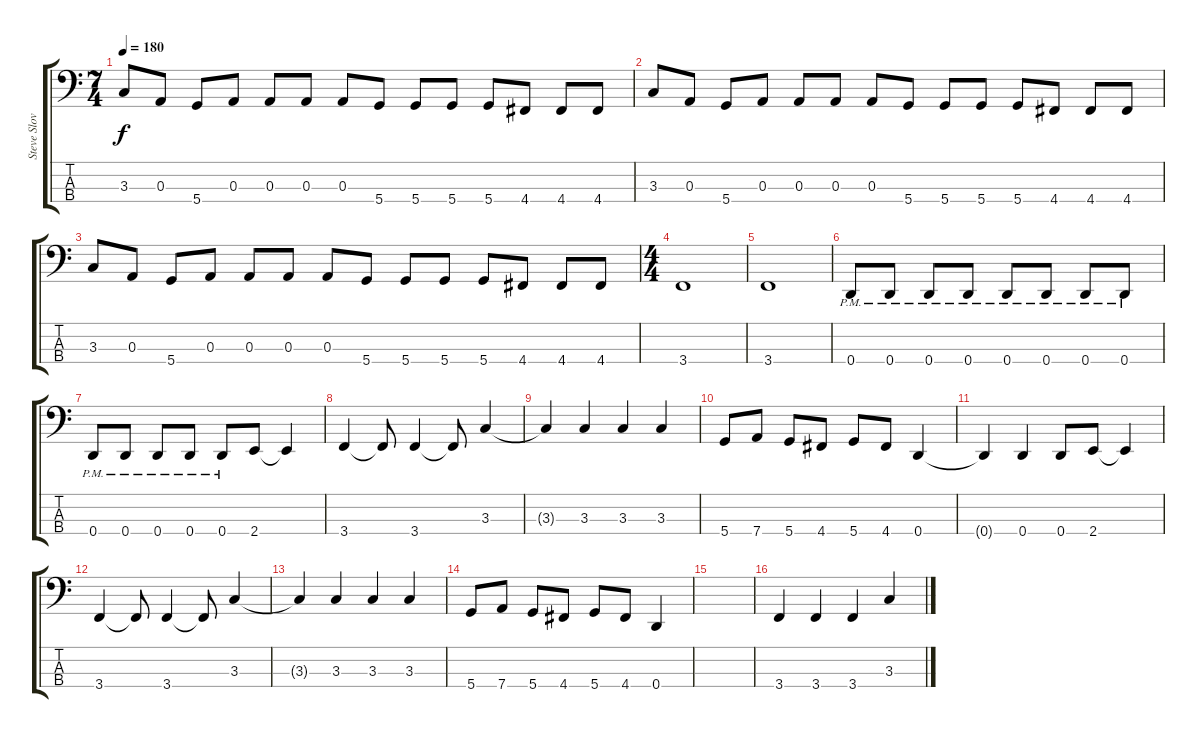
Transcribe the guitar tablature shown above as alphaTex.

\track ("Steve Slovisky" "Steve Slov") {instrument electricbasspick}
\staff {score tabs}
\tuning (G2 D2 A1 D1) {hide}
\ts (7 4)
\tempo 180
\clef f4
\ks c
3.3.8{dy f} 0.3.8 5.4.8 0.3.8 0.3.8 0.3.8 0.3.8 5.4.8 5.4.8 5.4.8 5.4.8 4.4.8 4.4.8 4.4.8 |
3.3.8 0.3.8 5.4.8 0.3.8 0.3.8 0.3.8 0.3.8 5.4.8 5.4.8 5.4.8 5.4.8 4.4.8 4.4.8 4.4.8 |
3.3.8 0.3.8 5.4.8 0.3.8 0.3.8 0.3.8 0.3.8 5.4.8 5.4.8 5.4.8 5.4.8 4.4.8 4.4.8 4.4.8 |
\ts (4 4)
3.4.1 |
3.4.1 |
0.4{pm}.8 0.4{pm}.8 0.4{pm}.8 0.4{pm}.8 0.4{pm}.8 0.4{pm}.8 0.4{pm}.8 0.4{pm}.8 |
0.4{pm}.8 0.4{pm}.8 0.4{pm}.8 0.4{pm}.8 0.4{pm}.8 2.4.8 2.4{t}.4 |
3.4.4 3.4{t}.8 3.4.4 3.4{t}.8 3.3.4 |
3.3{t}.4 3.3.4 3.3.4 3.3.4 |
5.4.8 7.4.8 5.4.8 4.4.8 5.4.8 4.4.8 0.4.4 |
0.4{t}.4 0.4.4 0.4.8 2.4.8 2.4{t}.4 |
3.4.4 3.4{t}.8 3.4.4 3.4{t}.8 3.3.4 |
3.3{t}.4 3.3.4 3.3.4 3.3.4 |
5.4.8 7.4.8 5.4.8 4.4.8 5.4.8 4.4.8 0.4.4 |
|
3.4.4 3.4.4 3.4.4 3.3.4
